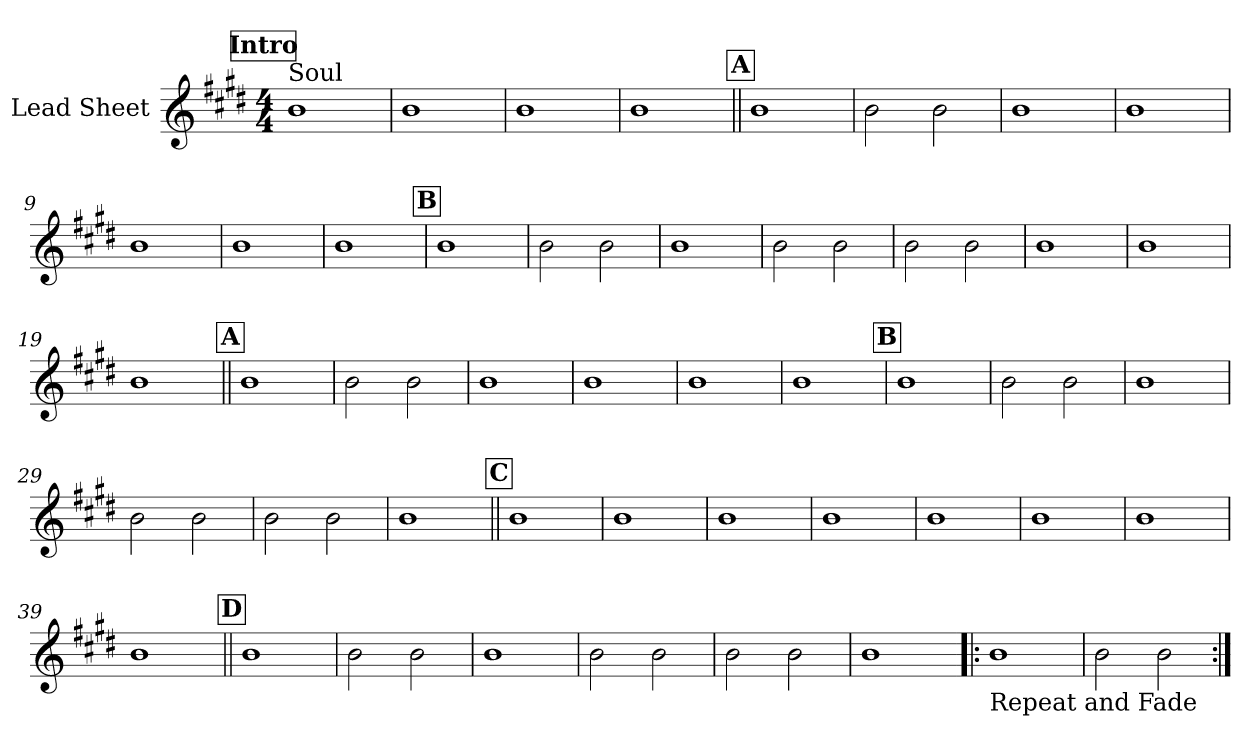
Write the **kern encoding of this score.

**kern
*part1
*staff1
*I"Lead Sheet
*clefG2
*k[f#c#g#d#]
*E:
*M4/4
*MM92
!!LO:REH:place=s1:a:fs=14:t=Intro
=1
!LO:TX:a:t=Soul
1b
=2
1b
=3
1b
=4
1b
!!LO:LB:g=z
!!LO:REH:place=s1:a:fs=14:t=A
=5||
1b
=6
2b\
2b\
=7
1b
=8
1b
!!LO:LB:g=z
=9
1b
=10
1b
=11
1b
!!LO:LB:g=z
!!LO:REH:place=s1:a:fs=14:t=B
=12
1b
=13
2b\
2b\
=14
1b
=15
2b\
2b\
!!LO:LB:g=z
=16
2b\
2b\
=17
1b
=18
1b
=19
1b
!!LO:LB:g=z
!!LO:REH:place=s1:a:fs=14:t=A
=20||
1b
=21
2b\
2b\
=22
1b
=23
1b
!!LO:LB:g=z
=24
1b
=25
1b
!!LO:REH:place=s1:a:fs=14:t=B
=26
1b
=27
2b\
2b\
!!LO:LB:g=z
=28
1b
=29
2b\
2b\
=30
2b\
2b\
=31
1b
!!LO:LB:g=z
!!LO:REH:place=s1:a:fs=14:t=C
=32||
1b
=33
1b
=34
1b
=35
1b
!!LO:LB:g=z
=36
1b
=37
1b
=38
1b
=39
1b
!!LO:PB:g=z
!!LO:REH:place=s1:a:fs=14:t=D
=40||
1b
=41
2b\
2b\
=42
1b
=43
2b\
2b\
!!LO:LB:g=z
=44
2b\
2b\
=45
1b
=46!|:
!LO:TX:b:t=Repeat and Fade
1b
=47
2b\
2b\
=:|!
*-
